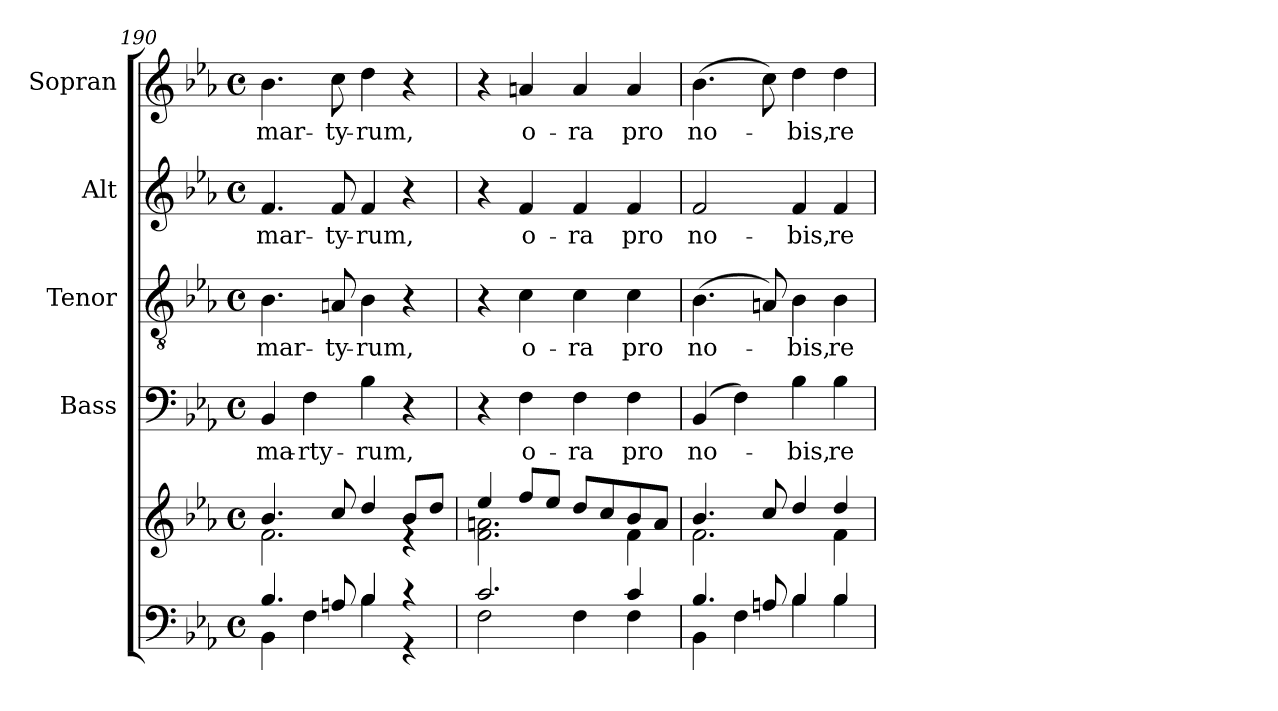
**kern	**kern	**kern	**text	**kern	**text	**kern	**text	**kern	**text
*part5	*part5	*part4	*part4	*part3	*part3	*part2	*part2	*part1	*part1
*staff6	*staff5	*staff4	*staff4	*staff3	*staff3	*staff2	*staff2	*staff1	*staff1
*	*	*I"Bass	*	*I"Tenor	*	*I"Alt	*	*I"Sopran	*
*	*	*I'B.	*	*I'T.	*	*I'A.	*	*I'S.	*
*clefF4	*clefG2	*clefF4	*	*clefGv2	*	*clefG2	*	*clefG2	*
*k[b-e-a-]	*k[b-e-a-]	*k[b-e-a-]	*	*k[b-e-a-]	*	*k[b-e-a-]	*	*k[b-e-a-]	*
*E-:	*E-:	*E-:	*	*E-:	*	*E-:	*	*E-:	*
*M4/4	*M4/4	*M4/4	*	*M4/4	*	*M4/4	*	*M4/4	*
*met(c)	*met(c)	*met(c)	*	*met(c)	*	*met(c)	*	*met(c)	*
=190	=190	=190	=190	=190	=190	=190	=190	=190	=190
*^	*^	*	*	*	*	*	*	*	*
!	!	!	!	!	!LO:LY:b	!	!LO:LY:b	!	!LO:LY:b	!	!LO:LY:b
4.B-/	4BB-\	4.b-/	2.f\	4BB-/	ma-	4.B-\	mar-	4.f/	mar-	4.b-\	mar-
!	!	!	!	!	!LO:LY:b	!	!	!	!	!	!
.	4F\	.	.	4F\	-rty-	.	.	.	.	.	.
!	!	!	!	!	!	!	!LO:LY:b	!	!LO:LY:b	!	!LO:LY:b
8An/	.	8cc/	.	.	.	8An/	-ty-	8f/	-ty-	8cc\	-ty-
!	!	!	!	!	!LO:LY:b	!	!LO:LY:b	!	!LO:LY:b	!	!LO:LY:b
4B-/	4B-\	4dd/	.	4B-\	-rum,	4B-\	-rum,	4f/	-rum,	4dd\	-rum,
4r	4r	8b-/L	4rd	4r	.	4r	.	4r	.	4r	.
.	.	8dd/J	.	.	.	.	.	.	.	.	.
!!LO:PB:g=z
=191	=191	=191	=191	=191	=191	=191	=191	=191	=191	=191	=191
2.c/	2F\	4ee-/	2.f\ 2.an\	4r	.	4r	.	4r	.	4r	.
!	!	!	!	!	!LO:LY:b	!	!LO:LY:b	!	!LO:LY:b	!	!LO:LY:b
.	.	8ff/L	.	4F\	o-	4c\	o-	4f/	o-	4an/	o-
.	.	8ee-/J	.	.	.	.	.	.	.	.	.
!	!	!	!	!	!LO:LY:b	!	!LO:LY:b	!	!LO:LY:b	!	!LO:LY:b
.	4F\	8dd/L	.	4F\	-ra	4c\	-ra	4f/	-ra	4a/	-ra
.	.	8cc/	.	.	.	.	.	.	.	.	.
!	!	!	!	!	!LO:LY:b	!	!LO:LY:b	!	!LO:LY:b	!	!LO:LY:b
4c/	4F\	8b-/	4f\	4F\	pro	4c\	pro	4f/	pro	4a/	pro
.	.	8a/J	.	.	.	.	.	.	.	.	.
=192	=192	=192	=192	=192	=192	=192	=192	=192	=192	=192	=192
!	!	!	!	!	!LO:LY:b	!	!LO:LY:b	!	!LO:LY:b	!	!LO:LY:b
4.B-/	4BB-\	4.b-/	2.f\	(4BB-/	no-	(>4.B-\	no-	2f/	no-	(>4.b-\	no-
.	4F\	.	.	4F\)	.	.	.	.	.	.	.
8An/	.	8cc/	.	.	.	8An/)	.	.	.	8cc\)	.
!	!	!	!	!	!LO:LY:b	!	!LO:LY:b	!	!LO:LY:b	!	!LO:LY:b
4B-/	4B-\	4dd/	.	4B-\	-bis,	4B-\	-bis,	4f/	-bis,	4dd\	-bis,
!	!	!	!	!	!LO:LY:b	!	!LO:LY:b	!	!LO:LY:b	!	!LO:LY:b
4B-/	4B-\	4dd/	4f\	4B-\	re-	4B-\	re-	4f/	re-	4dd\	re-
*v	*v	*	*	*	*	*	*	*	*	*	*
*	*v	*v	*	*	*	*	*	*	*	*
=	=	=	=	=	=	=	=	=	=
*-	*-	*-	*-	*-	*-	*-	*-	*-	*-
